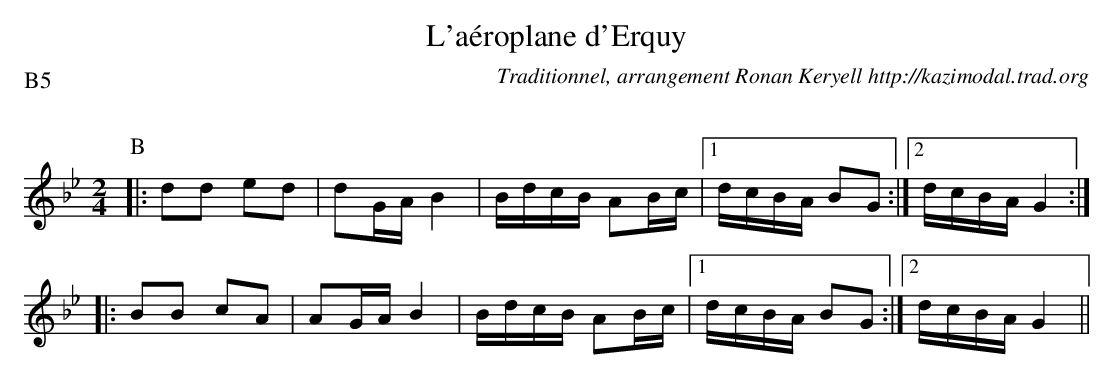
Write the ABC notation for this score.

X:1
T:L'a\'eroplane d'Erquy
C:Traditionnel, arrangement Ronan Keryell http://kazimodal.trad.org
Q:C4=106
P:B5
M:2/4
K:Gm
P:B
|: d2d2 e2d2 | d2GA B4 | BdcB A2Bc |1\
	dcBA B2G2 :|2 dcBA G4 :|
|: B2B2 c2A2 | A2GA B4 | BdcB A2Bc |1\
	dcBA B2G2 :|2 dcBA G4  ||
